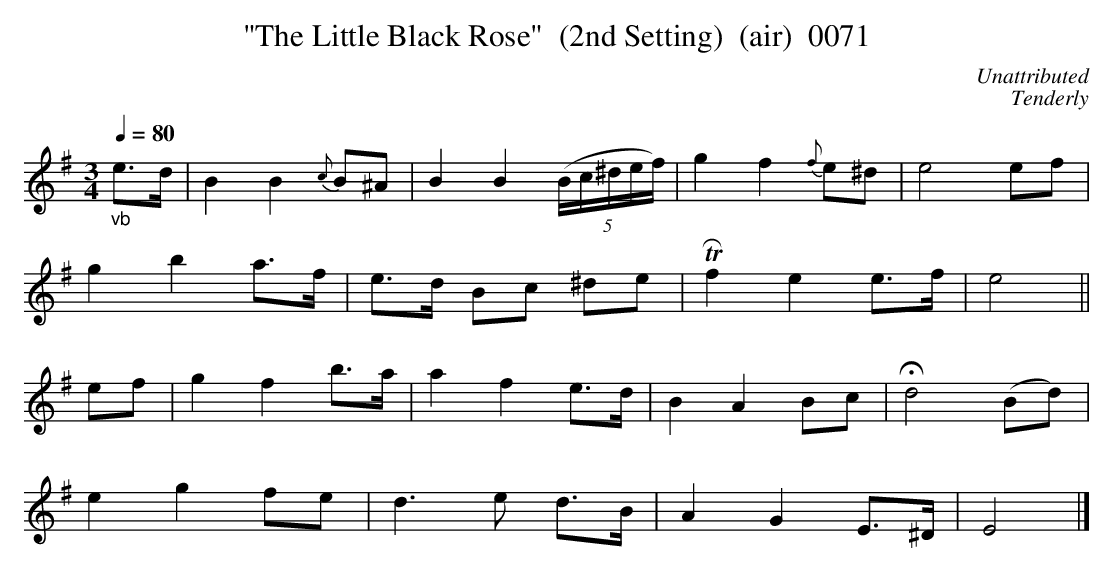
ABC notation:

X:1
T:"The Little Black Rose"  (2nd Setting)  (air)  0071
C:Unattributed
C:Tenderly
Q:1/4=80
M:3/4
L:1/8
K:G
"_vb"e3/2d/2|B2B2 {c}B^A|B2B2(5(B/2c/2^d/2e/2f/2)|g2f2 {f}e^d|e4ef|
g2b2a3/2f/2|e3/2d/2 Bc ^de|TRf2e2e3/2f/2|e4||
ef|g2f2b3/2a/2|a2f2e3/2d/2|B2A2Bc|Hd4(Bd)|
e2g2fe|d3e d3/2B/2|A2G2E3/2^D/2|E4|]
